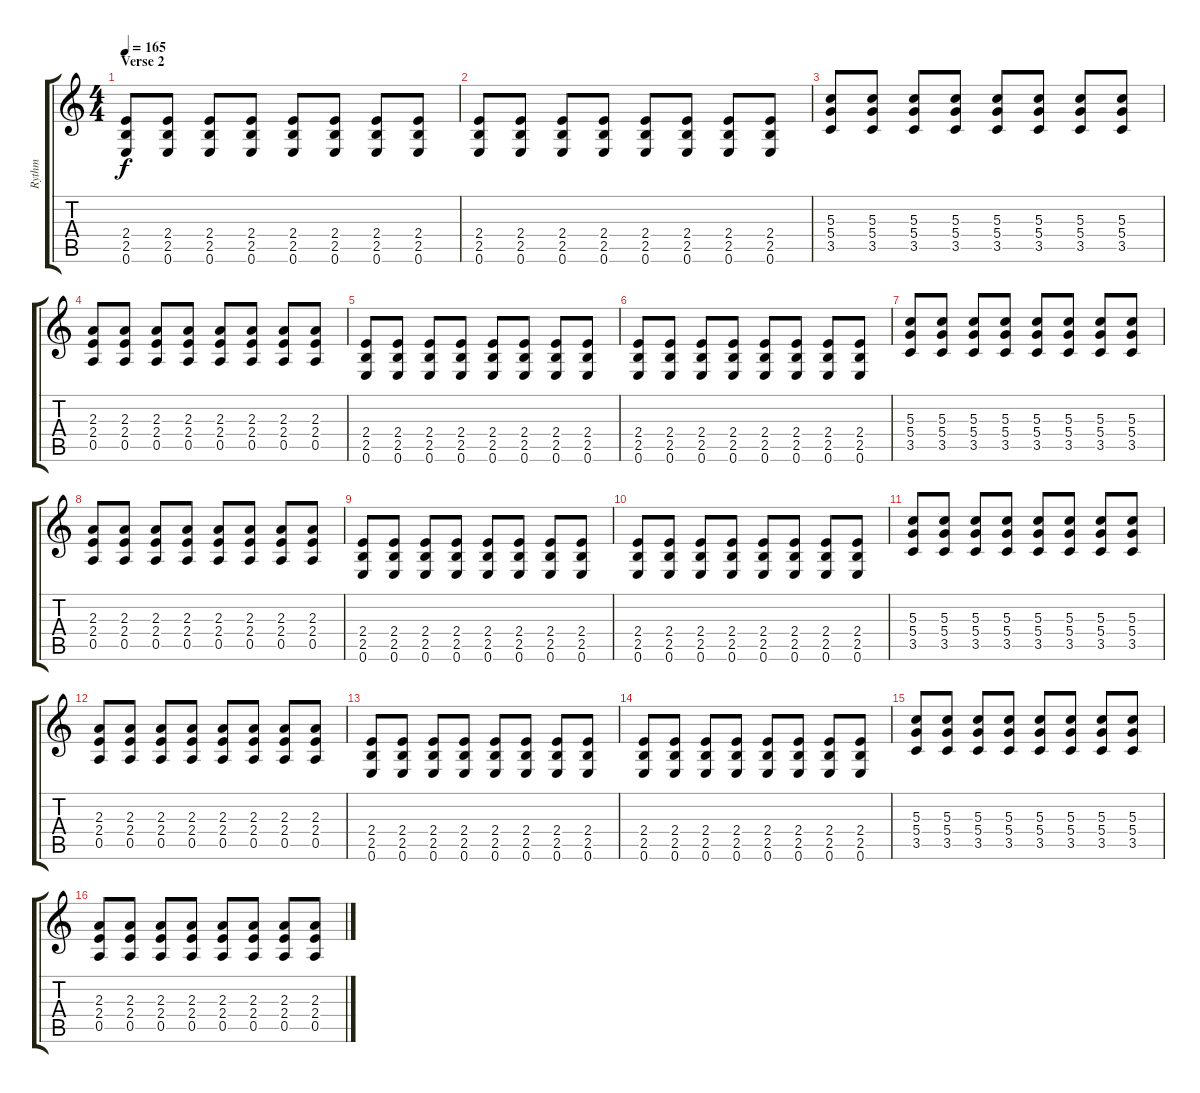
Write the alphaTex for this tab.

\track ("Rythm" "Rythm") {instrument overdrivenguitar}
\staff {score tabs}
\tuning (E4 B3 G3 D3 A2 E2) {hide}
\ts (4 4)
\section ("" "Verse 2")
\tempo 165
\clef g2
\ks c
(2.4 2.5 0.6).8{dy f} (2.4 2.5 0.6).8 (2.4 2.5 0.6).8 (2.4 2.5 0.6).8 (2.4 2.5 0.6).8 (2.4 2.5 0.6).8 (2.4 2.5 0.6).8 (2.4 2.5 0.6).8 |
(2.4 2.5 0.6).8 (2.4 2.5 0.6).8 (2.4 2.5 0.6).8 (2.4 2.5 0.6).8 (2.4 2.5 0.6).8 (2.4 2.5 0.6).8 (2.4 2.5 0.6).8 (2.4 2.5 0.6).8 |
(5.3 5.4 3.5).8 (5.3 5.4 3.5).8 (5.3 5.4 3.5).8 (5.3 5.4 3.5).8 (5.3 5.4 3.5).8 (5.3 5.4 3.5).8 (5.3 5.4 3.5).8 (5.3 5.4 3.5).8 |
(2.3 2.4 0.5).8 (2.3 2.4 0.5).8 (2.3 2.4 0.5).8 (2.3 2.4 0.5).8 (2.3 2.4 0.5).8 (2.3 2.4 0.5).8 (2.3 2.4 0.5).8 (2.3 2.4 0.5).8 |
(2.4 2.5 0.6).8 (2.4 2.5 0.6).8 (2.4 2.5 0.6).8 (2.4 2.5 0.6).8 (2.4 2.5 0.6).8 (2.4 2.5 0.6).8 (2.4 2.5 0.6).8 (2.4 2.5 0.6).8 |
(2.4 2.5 0.6).8 (2.4 2.5 0.6).8 (2.4 2.5 0.6).8 (2.4 2.5 0.6).8 (2.4 2.5 0.6).8 (2.4 2.5 0.6).8 (2.4 2.5 0.6).8 (2.4 2.5 0.6).8 |
(5.3 5.4 3.5).8 (5.3 5.4 3.5).8 (5.3 5.4 3.5).8 (5.3 5.4 3.5).8 (5.3 5.4 3.5).8 (5.3 5.4 3.5).8 (5.3 5.4 3.5).8 (5.3 5.4 3.5).8 |
(2.3 2.4 0.5).8 (2.3 2.4 0.5).8 (2.3 2.4 0.5).8 (2.3 2.4 0.5).8 (2.3 2.4 0.5).8 (2.3 2.4 0.5).8 (2.3 2.4 0.5).8 (2.3 2.4 0.5).8 |
(2.4 2.5 0.6).8 (2.4 2.5 0.6).8 (2.4 2.5 0.6).8 (2.4 2.5 0.6).8 (2.4 2.5 0.6).8 (2.4 2.5 0.6).8 (2.4 2.5 0.6).8 (2.4 2.5 0.6).8 |
(2.4 2.5 0.6).8 (2.4 2.5 0.6).8 (2.4 2.5 0.6).8 (2.4 2.5 0.6).8 (2.4 2.5 0.6).8 (2.4 2.5 0.6).8 (2.4 2.5 0.6).8 (2.4 2.5 0.6).8 |
(5.3 5.4 3.5).8 (5.3 5.4 3.5).8 (5.3 5.4 3.5).8 (5.3 5.4 3.5).8 (5.3 5.4 3.5).8 (5.3 5.4 3.5).8 (5.3 5.4 3.5).8 (5.3 5.4 3.5).8 |
(2.3 2.4 0.5).8 (2.3 2.4 0.5).8 (2.3 2.4 0.5).8 (2.3 2.4 0.5).8 (2.3 2.4 0.5).8 (2.3 2.4 0.5).8 (2.3 2.4 0.5).8 (2.3 2.4 0.5).8 |
(2.4 2.5 0.6).8 (2.4 2.5 0.6).8 (2.4 2.5 0.6).8 (2.4 2.5 0.6).8 (2.4 2.5 0.6).8 (2.4 2.5 0.6).8 (2.4 2.5 0.6).8 (2.4 2.5 0.6).8 |
(2.4 2.5 0.6).8 (2.4 2.5 0.6).8 (2.4 2.5 0.6).8 (2.4 2.5 0.6).8 (2.4 2.5 0.6).8 (2.4 2.5 0.6).8 (2.4 2.5 0.6).8 (2.4 2.5 0.6).8 |
(5.3 5.4 3.5).8 (5.3 5.4 3.5).8 (5.3 5.4 3.5).8 (5.3 5.4 3.5).8 (5.3 5.4 3.5).8 (5.3 5.4 3.5).8 (5.3 5.4 3.5).8 (5.3 5.4 3.5).8 |
(2.3 2.4 0.5).8 (2.3 2.4 0.5).8 (2.3 2.4 0.5).8 (2.3 2.4 0.5).8 (2.3 2.4 0.5).8 (2.3 2.4 0.5).8 (2.3 2.4 0.5).8 (2.3 2.4 0.5).8
